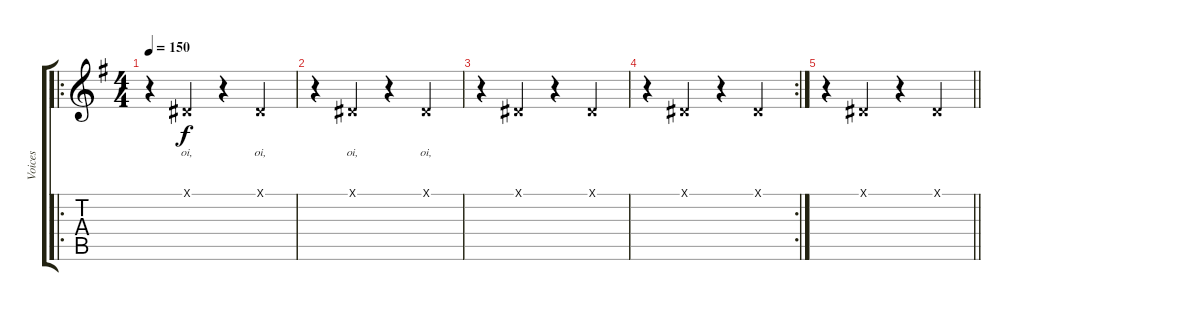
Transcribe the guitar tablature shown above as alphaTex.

\track ("Voices" "Voices") {instrument piccolo}
\staff {score tabs}
\tuning (Eb4 Bb3 Gb3 Db3 Ab2 Eb2) {hide}
\ro
\ts (4 4)
\tempo 150
\clef g2
\ks g
r.4{dy f} 0.1{x}.4{lyrics (0 "oi,") lyrics (1 "") lyrics (2 "") lyrics (3 "") lyrics (4 "")} r.4 0.1{x}.4{lyrics (0 "oi,") lyrics (1 "") lyrics (2 "") lyrics (3 "") lyrics (4 "")} |
r.4 0.1{x}.4{lyrics (0 "oi,") lyrics (1 "") lyrics (2 "") lyrics (3 "") lyrics (4 "")} r.4 0.1{x}.4{lyrics (0 "oi,") lyrics (1 "") lyrics (2 "") lyrics (3 "") lyrics (4 "")} |
r.4 0.1{x}.4 r.4 0.1{x}.4 |
\rc 2
r.4 0.1{x}.4 r.4 0.1{x}.4 |
\barLineRight lightlight
r.4 0.1{x}.4 r.4 0.1{x}.4
